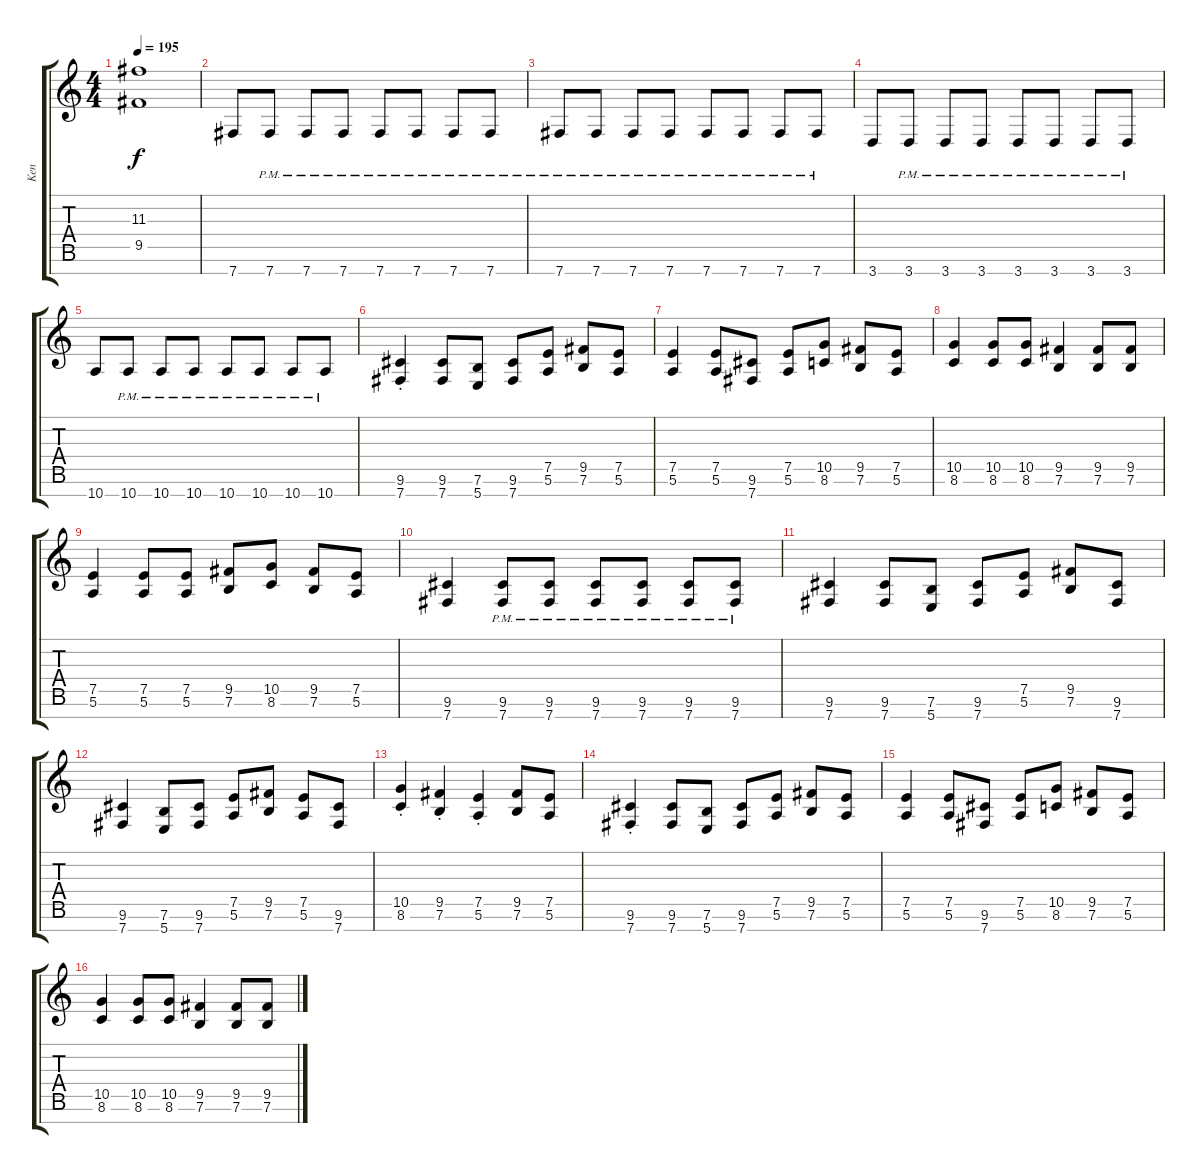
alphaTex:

\track ("Ken" "Ken") {instrument distortionguitar}
\staff {score tabs}
\tuning (E4 B3 G3 D3 A2 E2 B1) {hide}
\ts (4 4)
\tempo 195
\clef g2
\ks c
(11.3{t} 9.5{t}).1{dy f} |
7.7.8 7.7{pm}.8 7.7{pm}.8 7.7{pm}.8 7.7{pm}.8 7.7{pm}.8 7.7{pm}.8 7.7{pm}.8 |
7.7{pm}.8 7.7{pm}.8 7.7{pm}.8 7.7{pm}.8 7.7{pm}.8 7.7{pm}.8 7.7{pm}.8 7.7{pm}.8 |
3.7.8 3.7{pm}.8 3.7{pm}.8 3.7{pm}.8 3.7{pm}.8 3.7{pm}.8 3.7{pm}.8 3.7{pm}.8 |
10.7.8 10.7{pm}.8 10.7{pm}.8 10.7{pm}.8 10.7{pm}.8 10.7{pm}.8 10.7{pm}.8 10.7{pm}.8 |
(9.6 7.7{st}).4 (9.6 7.7).8 (7.6 5.7).8 (9.6 7.7).8 (7.5 5.6).8 (9.5 7.6).8 (7.5 5.6).8 |
(7.5 5.6).4 (7.5 5.6).8 (9.6 7.7).8 (7.5 5.6).8 (10.5 8.6).8 (9.5 7.6).8 (7.5 5.6).8 |
(10.5 8.6).4 (10.5 8.6).8 (10.5 8.6).8 (9.5 7.6).4 (9.5 7.6).8 (9.5 7.6).8 |
(7.5 5.6).4 (7.5 5.6).8 (7.5 5.6).8 (9.5 7.6).8 (10.5 8.6).8 (9.5 7.6).8 (7.5 5.6).8 |
(9.6 7.7).4 (9.6{pm} 7.7{pm}).8 (9.6{pm} 7.7{pm}).8 (9.6{pm} 7.7{pm}).8 (9.6{pm} 7.7{pm}).8 (9.6{pm} 7.7{pm}).8 (9.6{pm} 7.7{pm}).8 |
(9.6 7.7).4 (9.6 7.7).8 (7.6 5.7).8 (9.6 7.7).8 (7.5 5.6).8 (9.5 7.6).8 (9.6 7.7).8 |
(9.6 7.7).4 (7.6 5.7).8 (9.6 7.7).8 (7.5 5.6).8 (9.5 7.6).8 (7.5 5.6).8 (9.6 7.7).8 |
(10.5{st} 8.6{st}).4 (9.5{st} 7.6{st}).4 (7.5{st} 5.6{st}).4 (9.5 7.6).8 (7.5 5.6).8 |
(9.6 7.7{st}).4 (9.6 7.7).8 (7.6 5.7).8 (9.6 7.7).8 (7.5 5.6).8 (9.5 7.6).8 (7.5 5.6).8 |
(7.5 5.6).4 (7.5 5.6).8 (9.6 7.7).8 (7.5 5.6).8 (10.5 8.6).8 (9.5 7.6).8 (7.5 5.6).8 |
(10.5 8.6).4 (10.5 8.6).8 (10.5 8.6).8 (9.5 7.6).4 (9.5 7.6).8 (9.5 7.6).8
